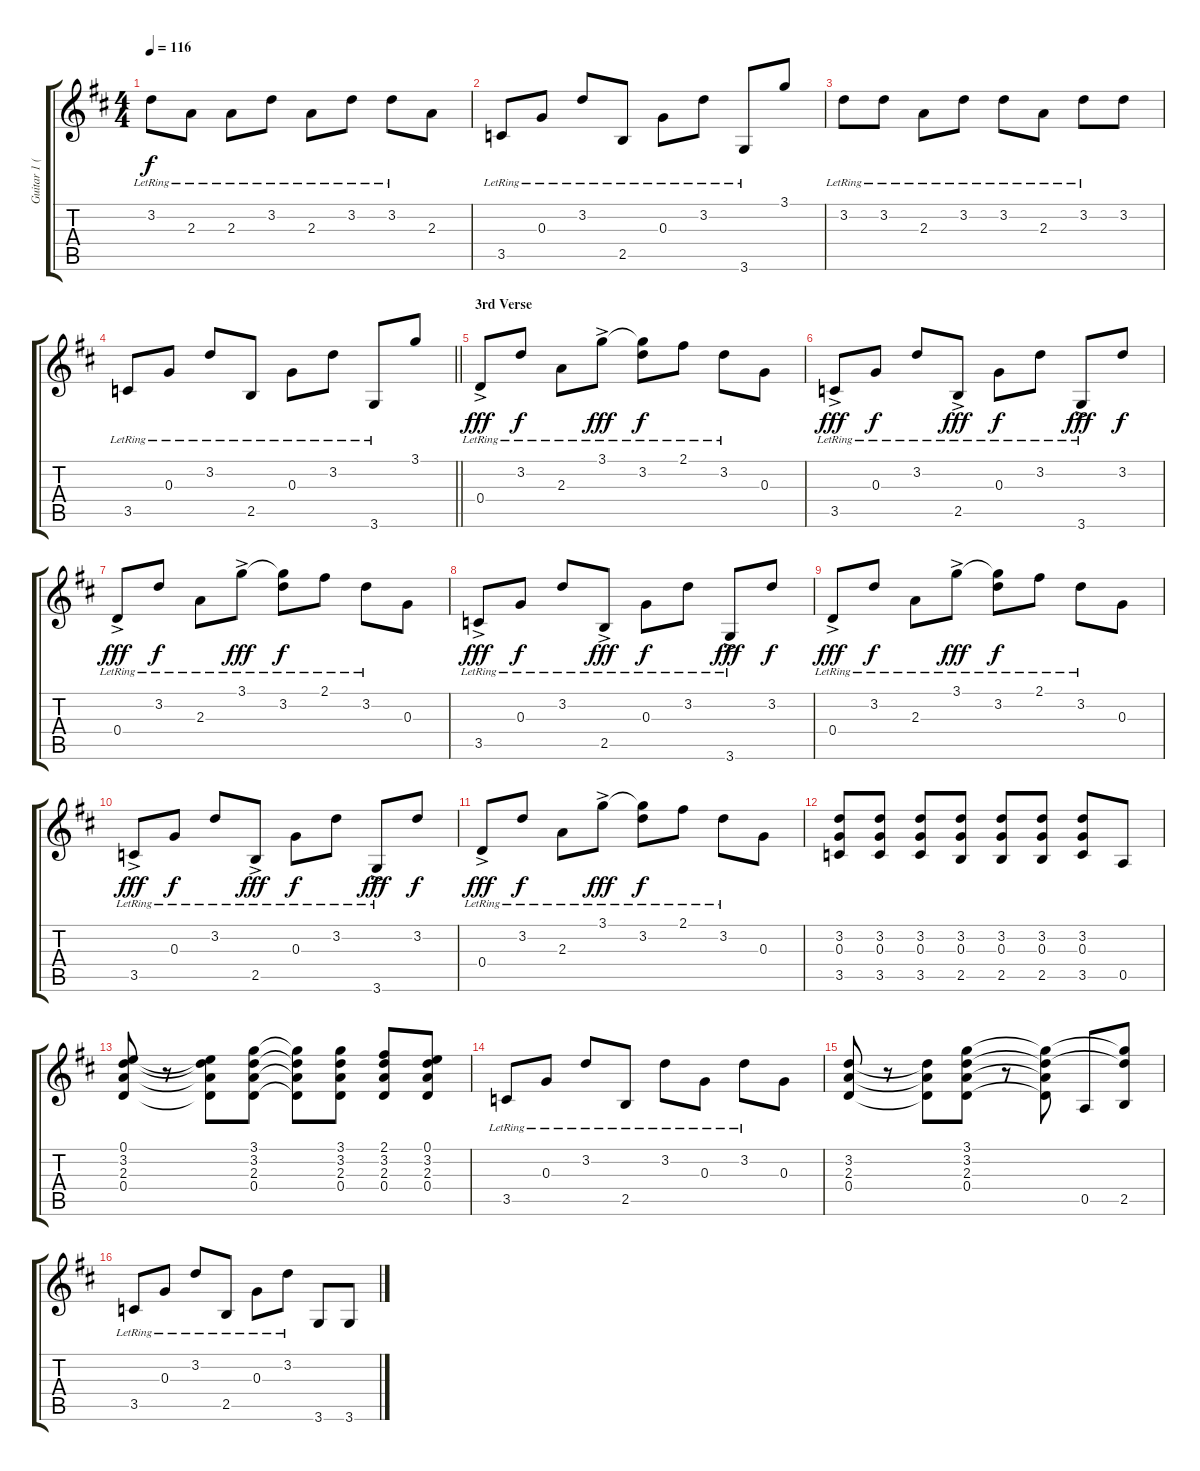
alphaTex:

\track ("Guitar 1 (Jazz)" "Guitar 1 (") {instrument electricguitarjazz}
\staff {score tabs}
\tuning (E4 B3 G3 D3 A2 E2) {hide}
\ts (4 4)
\tempo 116
\clef g2
\ks d
3.2{lr}.8{dy f} 2.3{lr}.8 2.3{lr}.8 3.2{lr}.8 2.3{lr}.8 3.2{lr}.8 3.2{lr}.8 2.3.8 |
3.5{lr}.8 0.3{lr}.8 3.2{lr}.8 2.5{lr}.8 0.3{lr}.8 3.2{lr}.8 3.6{lr}.8 3.1.8 |
3.2{lr}.8 3.2{lr}.8 2.3{lr}.8 3.2{lr}.8 3.2{lr}.8 2.3{lr}.8 3.2{lr}.8 3.2.8 |
\barLineRight lightlight
3.5{lr}.8 0.3{lr}.8 3.2{lr}.8 2.5{lr}.8 0.3{lr}.8 3.2{lr}.8 3.6{lr}.8 3.1.8 |
\section ("" "3rd Verse")
0.4{ac lr}.8{dy fff} 3.2{lr}.8{dy f} 2.3{lr}.8 3.1{ac lr}.8{dy fff} (3.1{t} 3.2{lr}).8{dy f} 2.1{lr}.8 3.2{lr}.8 0.3.8 |
3.5{ac lr}.8{dy fff} 0.3{lr}.8{dy f} 3.2{lr}.8 2.5{ac lr}.8{dy fff} 0.3{lr}.8{dy f} 3.2{lr}.8 3.6{ac lr}.8{dy fff} 3.2.8{dy f} |
0.4{ac lr}.8{dy fff} 3.2{lr}.8{dy f} 2.3{lr}.8 3.1{ac lr}.8{dy fff} (3.1{t} 3.2{lr}).8{dy f} 2.1{lr}.8 3.2{lr}.8 0.3.8 |
3.5{ac lr}.8{dy fff} 0.3{lr}.8{dy f} 3.2{lr}.8 2.5{ac lr}.8{dy fff} 0.3{lr}.8{dy f} 3.2{lr}.8 3.6{ac lr}.8{dy fff} 3.2.8{dy f} |
0.4{ac lr}.8{dy fff} 3.2{lr}.8{dy f} 2.3{lr}.8 3.1{ac lr}.8{dy fff} (3.1{t} 3.2{lr}).8{dy f} 2.1{lr}.8 3.2{lr}.8 0.3.8 |
3.5{ac lr}.8{dy fff} 0.3{lr}.8{dy f} 3.2{lr}.8 2.5{ac lr}.8{dy fff} 0.3{lr}.8{dy f} 3.2{lr}.8 3.6{ac lr}.8{dy fff} 3.2.8{dy f} |
0.4{ac lr}.8{dy fff} 3.2{lr}.8{dy f} 2.3{lr}.8 3.1{ac lr}.8{dy fff} (3.1{t} 3.2{lr}).8{dy f} 2.1{lr}.8 3.2{lr}.8 0.3.8 |
(3.2 0.3 3.5).8 (3.2 0.3 3.5).8 (3.2 0.3 3.5).8 (3.2 0.3 2.5).8 (3.2 0.3 2.5).8 (3.2 0.3 2.5).8 (3.2 0.3 3.5).8 0.5.8 |
(0.1 3.2 2.3 0.4).8 r.8 (0.1{t} 3.2{t} 2.3{t} 0.4{t}).8 (3.1 3.2 2.3 0.4).8 (3.1{t} 3.2{t} 2.3{t} 0.4{t}).8 (3.1 3.2 2.3 0.4).8 (2.1 3.2 2.3 0.4).8 (0.1 3.2 2.3 0.4).8 |
3.5{lr}.8 0.3{lr}.8 3.2{lr}.8 2.5{lr}.8 3.2{lr}.8 0.3{lr}.8 3.2{lr}.8 0.3.8 |
(3.2 2.3 0.4).8 r.8 (3.2{t} 2.3{t} 0.4{t}).8 (3.1 3.2 2.3 0.4).8 r.8 (3.1{t} 3.2{t} 2.3{t} 0.4{t}).8 0.5.8 (3.1{t} 3.2{t} 2.5).8 |
3.5{lr}.8 0.3{lr}.8 3.2{lr}.8 2.5{lr}.8 0.3{lr}.8 3.2{lr}.8 3.6.8 3.6.8
